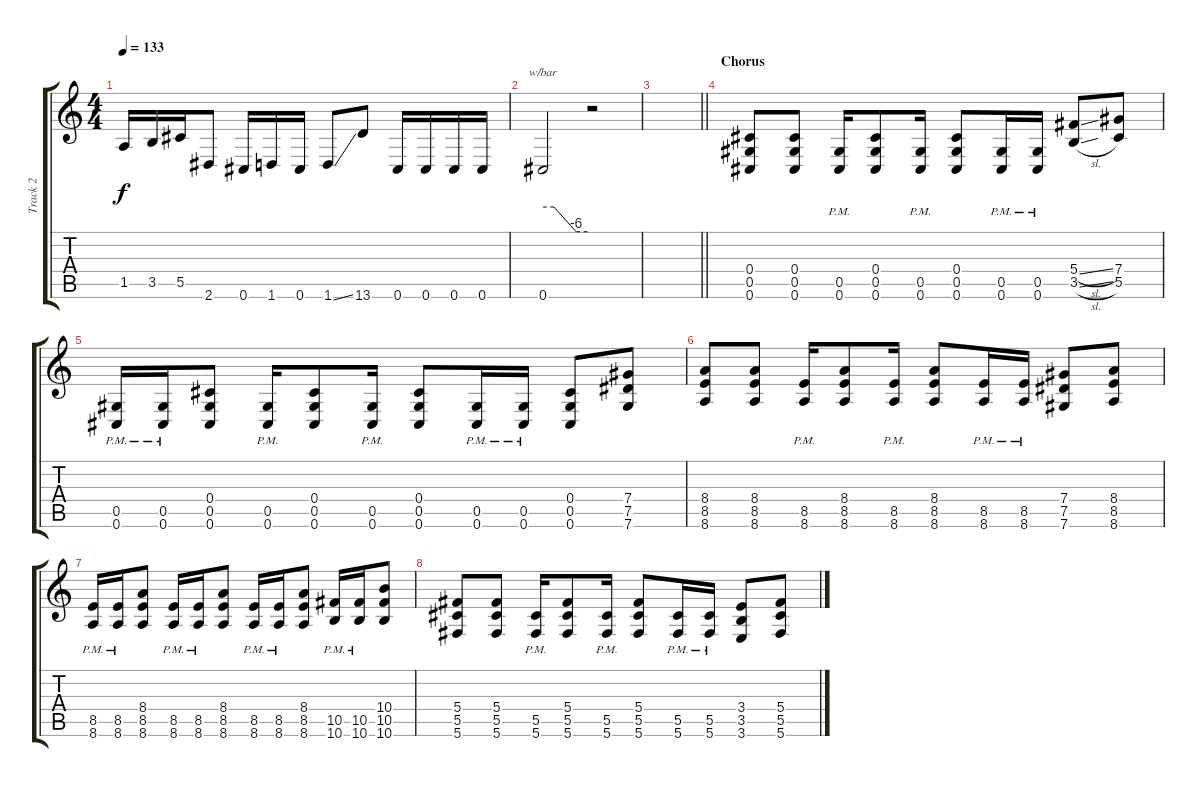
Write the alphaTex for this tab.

\track ("Track 2" "Track 2") {instrument overdrivenguitar}
\staff {score tabs}
\tuning (Eb4 Bb3 Gb3 Db3 Ab2 Db2) {hide}
\ts (4 4)
\tempo 133
\clef g2
\ks c
1.5.16{dy f} 3.5.16 5.5.16 2.6.8 0.6.16 1.6.16 0.6.16 1.6{ss}.8 13.6.8 0.6.16 0.6.16 0.6.16 0.6.16 |
0.6.2{tbe (custom default 0 0 15 0 45 -24 60 -24)} r.2 |
\barLineRight lightlight
|
\section ("" "Chorus")
(0.4 0.5 0.6).8 (0.4 0.5 0.6).8 (0.5{pm} 0.6{pm}).16 (0.4 0.5 0.6).8 (0.5{pm} 0.6{pm}).16 (0.4 0.5 0.6).8 (0.5{pm} 0.6{pm}).16 (0.5{pm} 0.6{pm}).16 (5.4{sl} 3.5{sl}).8 (7.4 5.5).8 |
(0.5{pm} 0.6{pm}).16 (0.5{pm} 0.6{pm}).16 (0.4 0.5 0.6).8 (0.5{pm} 0.6{pm}).16 (0.4 0.5 0.6).8 (0.5{pm} 0.6{pm}).16 (0.4 0.5 0.6).8 (0.5{pm} 0.6{pm}).16 (0.5{pm} 0.6{pm}).16 (0.4 0.5 0.6).8 (7.4 7.5 7.6).8 |
(8.4 8.5 8.6).8 (8.4 8.5 8.6).8 (8.5{pm} 8.6{pm}).16 (8.4 8.5 8.6).8 (8.5{pm} 8.6{pm}).16 (8.4 8.5 8.6).8 (8.5{pm} 8.6{pm}).16 (8.5{pm} 8.6{pm}).16 (7.4 7.5 7.6).8 (8.4 8.5 8.6).8 |
(8.5{pm} 8.6{pm}).16 (8.5{pm} 8.6{pm}).16 (8.4 8.5 8.6).8 (8.5{pm} 8.6{pm}).16 (8.5{pm} 8.6{pm}).16 (8.4 8.5 8.6).8 (8.5{pm} 8.6{pm}).16 (8.5{pm} 8.6{pm}).16 (8.4 8.5 8.6).8 (10.5{pm} 10.6{pm}).16 (10.5{pm} 10.6{pm}).16 (10.4 10.5 10.6).8 |
(5.4 5.5 5.6).8 (5.4 5.5 5.6).8 (5.5{pm} 5.6{pm}).16 (5.4 5.5 5.6).8 (5.5{pm} 5.6{pm}).16 (5.4 5.5 5.6).8 (5.5{pm} 5.6{pm}).16 (5.5{pm} 5.6{pm}).16 (3.4 3.5 3.6).8 (5.4 5.5 5.6).8
